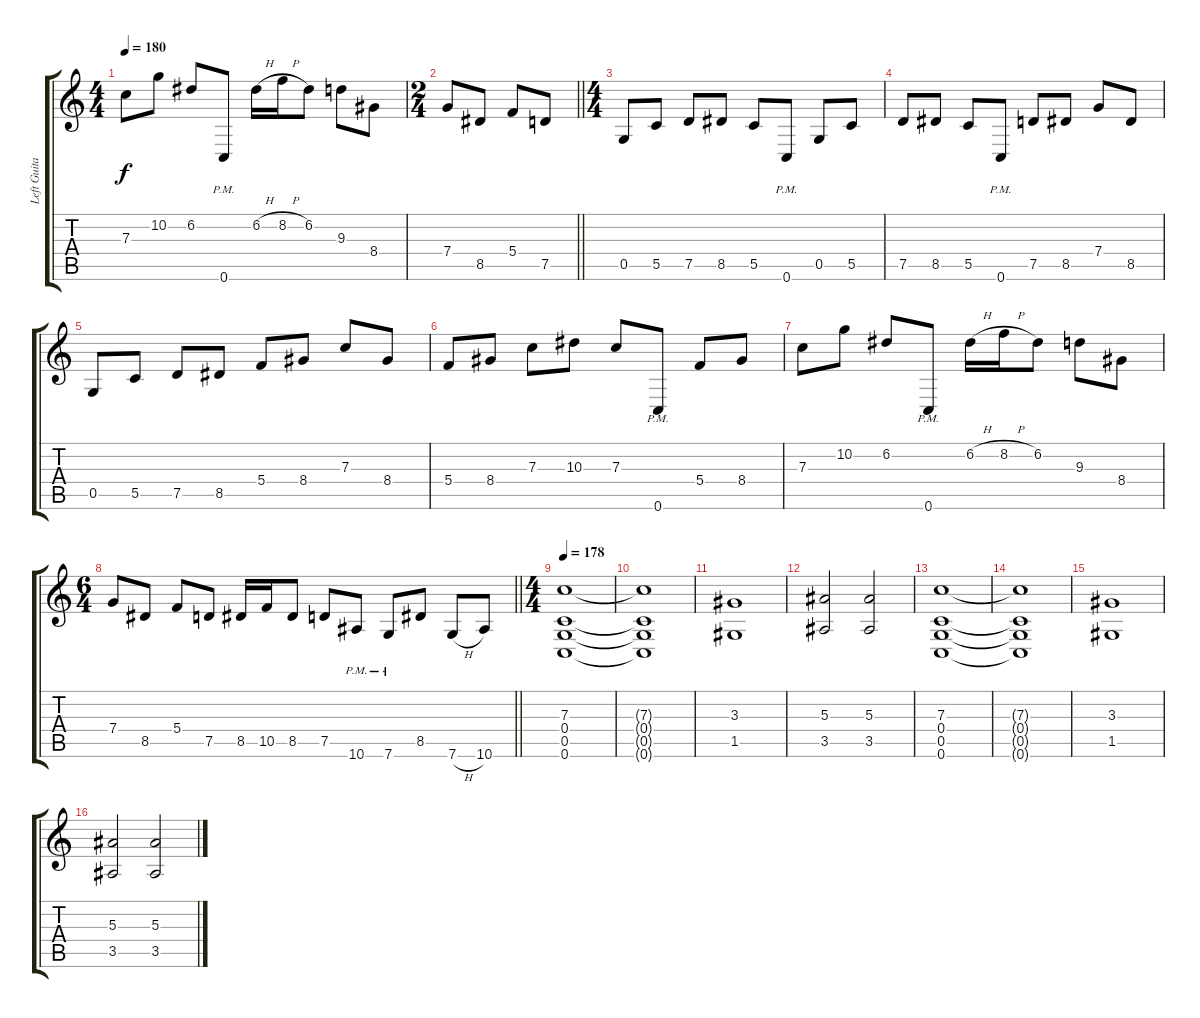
\track ("Left Guitar" "Left Guita") {instrument distortionguitar}
\staff {score tabs}
\tuning (D4 A3 F3 C3 G2 C2) {hide}
\ts (4 4)
\tempo 180
\clef g2
\ks c
7.3.8{dy f} 10.2.8 6.2.8 0.6{pm}.8 6.2{h}.16 8.2{h}.16 6.2.8 9.3.8 8.4.8 |
\ts (2 4)
\barLineRight lightlight
7.4.8 8.5.8 5.4.8 7.5.8 |
\ts (4 4)
0.5.8 5.5.8 7.5.8 8.5.8 5.5.8 0.6{pm}.8 0.5.8 5.5.8 |
7.5.8 8.5.8 5.5.8 0.6{pm}.8 7.5.8 8.5.8 7.4.8 8.5.8 |
0.5.8 5.5.8 7.5.8 8.5.8 5.4.8 8.4.8 7.3.8 8.4.8 |
5.4.8 8.4.8 7.3.8 10.3.8 7.3.8 0.6{pm}.8 5.4.8 8.4.8 |
7.3.8 10.2.8 6.2.8 0.6{pm}.8 6.2{h}.16 8.2{h}.16 6.2.8 9.3.8 8.4.8 |
\ts (6 4)
\barLineRight lightlight
7.4.8 8.5.8 5.4.8 7.5.8 8.5.16 10.5.16 8.5.8 7.5.8 10.6{pm}.8 7.6{pm}.8 8.5.8 7.6{h}.8 10.6.8 |
\ts (4 4)
\tempo 178
(7.3 0.4 0.5 0.6).1 |
(7.3{t} 0.4{t} 0.5{t} 0.6{t}).1 |
(3.3 1.5).1 |
(5.3 3.5).2 (5.3 3.5).2 |
(7.3 0.4 0.5 0.6).1 |
(7.3{t} 0.4{t} 0.5{t} 0.6{t}).1 |
(3.3 1.5).1 |
(5.3 3.5).2 (5.3 3.5).2
